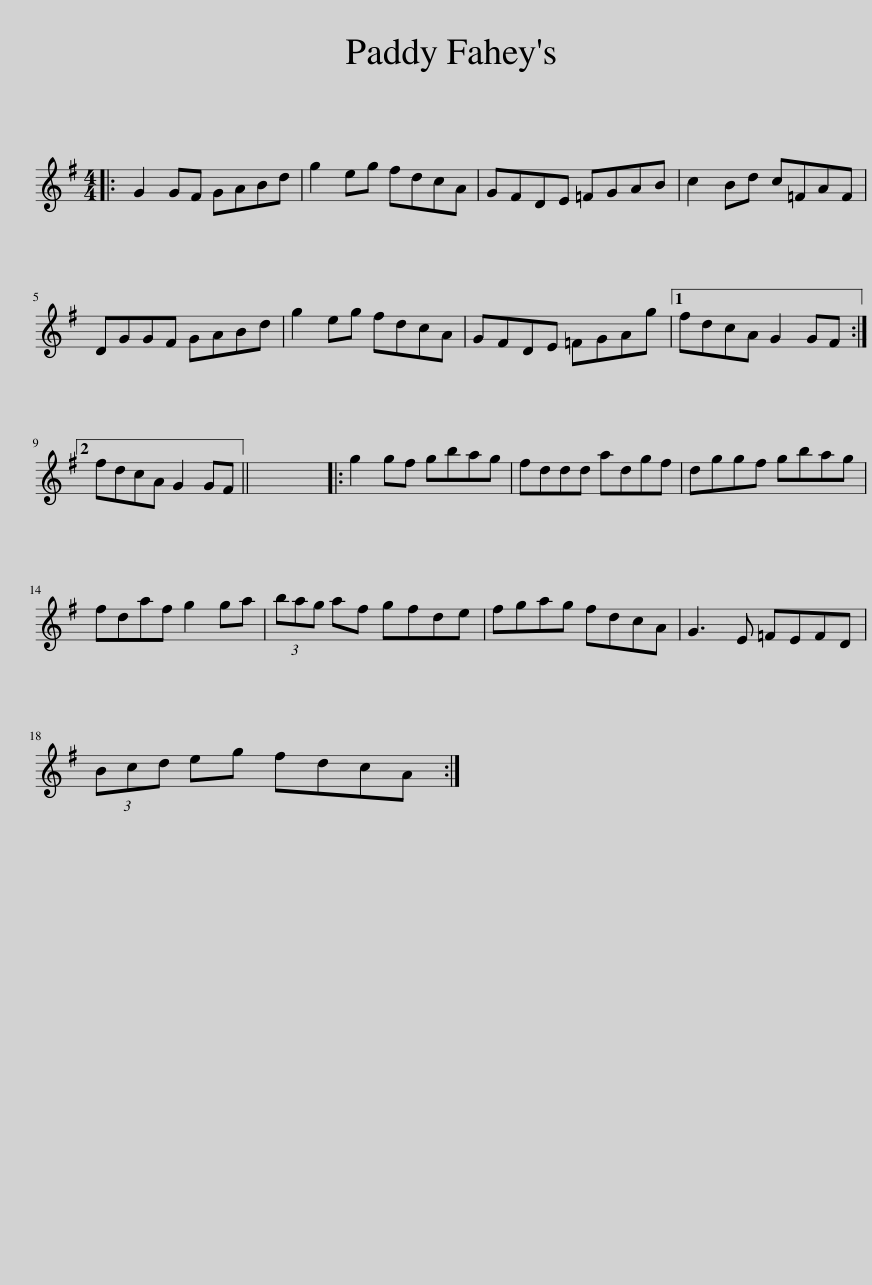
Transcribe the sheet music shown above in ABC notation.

X:1
L:1/8
M:4/4
I:linebreak $
K:G
V:1 treble
V:1
|: G2 GF GABd | g2 eg fdcA | GFDE =FGAB | c2 Bd c=FAF |$ DGGF GABd | %5
 g2 eg fdcA | GFDE =FGAg |1 fdcA G2 GF :|2$ fdcA G2 GF || x8 |: %10
 g2 gf gbag | fddd adgf | dggf gbag |$ fdaf g2 ga | (3bag af gfde | %15
 fgag fdcA | G3 E =FEFD |$ (3Bcd eg fdcA :| %18
